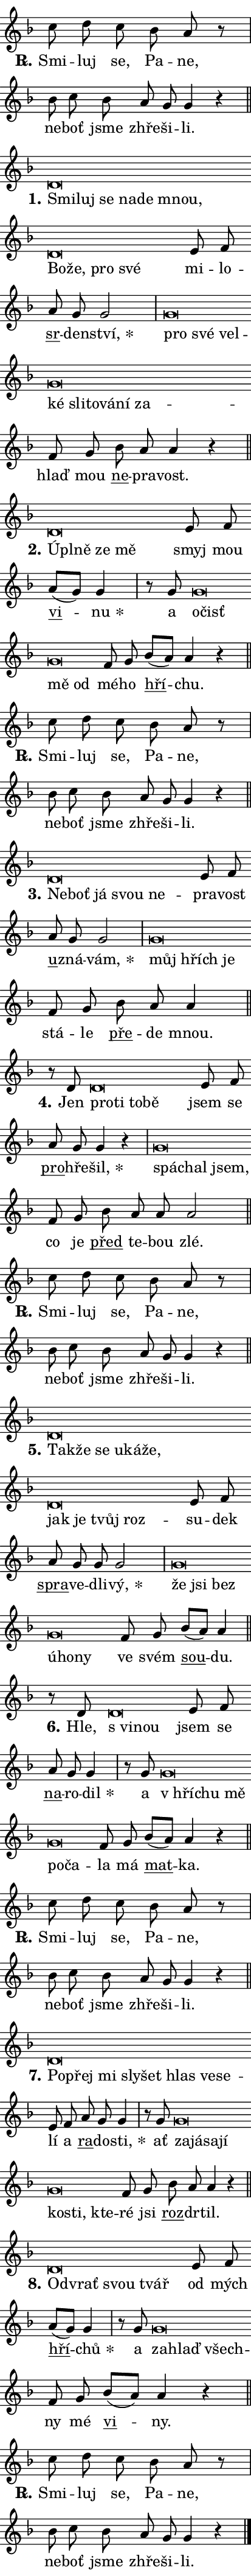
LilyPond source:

\version "2.24.0"
\header { tagline = "" }
\paper {
  indent = 0\cm
  top-margin = 0\cm
  right-margin = 0\cm
  bottom-margin = 0\cm
  left-margin = 0\cm
  paper-width = 7\cm
  page-breaking = #ly:one-page-breaking
  system-system-spacing.basic-distance = #11
  score-system-spacing.basic-distance = #11
  ragged-last = ##f
}


%% Author: Thomas Morley
%% https://lists.gnu.org/archive/html/lilypond-user/2020-05/msg00002.html
#(define (line-position grob)
"Returns position of @var[grob} in current system:
   @code{'start}, if at first time-step
   @code{'end}, if at last time-step
   @code{'middle} otherwise
"
  (let* ((col (ly:item-get-column grob))
         (ln (ly:grob-object col 'left-neighbor))
         (rn (ly:grob-object col 'right-neighbor))
         (col-to-check-left (if (ly:grob? ln) ln col))
         (col-to-check-right (if (ly:grob? rn) rn col))
         (break-dir-left
           (and
             (ly:grob-property col-to-check-left 'non-musical #f)
             (ly:item-break-dir col-to-check-left)))
         (break-dir-right
           (and
             (ly:grob-property col-to-check-right 'non-musical #f)
             (ly:item-break-dir col-to-check-right))))
        (cond ((eqv? 1 break-dir-left) 'start)
              ((eqv? -1 break-dir-right) 'end)
              (else 'middle))))

#(define (tranparent-at-line-position vctor)
  (lambda (grob)
  "Relying on @code{line-position} select the relevant enry from @var{vctor}.
Used to determine transparency,"
    (case (line-position grob)
      ((end) (not (vector-ref vctor 0)))
      ((middle) (not (vector-ref vctor 1)))
      ((start) (not (vector-ref vctor 2))))))

noteHeadBreakVisibility =
#(define-music-function (break-visibility)(vector?)
"Makes @code{NoteHead}s transparent relying on @var{break-visibility}"
#{
  \override NoteHead.transparent =
    #(tranparent-at-line-position break-visibility)
#})

#(define delete-ledgers-for-transparent-note-heads
  (lambda (grob)
    "Reads whether a @code{NoteHead} is transparent.
If so this @code{NoteHead} is removed from @code{'note-heads} from
@var{grob}, which is supposed to be @code{LedgerLineSpanner}.
As a result ledgers are not printed for this @code{NoteHead}"
    (let* ((nhds-array (ly:grob-object grob 'note-heads))
           (nhds-list
             (if (ly:grob-array? nhds-array)
                 (ly:grob-array->list nhds-array)
                 '()))
           ;; Relies on the transparent-property being done before
           ;; Staff.LedgerLineSpanner.after-line-breaking is executed.
           ;; This is fragile ...
           (to-keep
             (remove
               (lambda (nhd)
                 (ly:grob-property nhd 'transparent #f))
               nhds-list)))
      ;; TODO find a better method to iterate over grob-arrays, similiar
      ;; to filter/remove etc for lists
      ;; For now rebuilt from scratch
      (set! (ly:grob-object grob 'note-heads)  '())
      (for-each
        (lambda (nhd)
          (ly:pointer-group-interface::add-grob grob 'note-heads nhd))
        to-keep))))

hideNotes = {
  \noteHeadBreakVisibility #begin-of-line-visible
}
unHideNotes = {
  \noteHeadBreakVisibility #all-visible
}

% work-around for resetting accidentals
% https://lilypond.org/doc/v2.23/Documentation/notation/displaying-rhythms#unmetered-music
cadenzaMeasure = {
  \cadenzaOff
  \partial 1024 s1024
  \cadenzaOn
}

#(define-markup-command (accent layout props text) (markup?)
  "Underline accented syllable"
  (interpret-markup layout props
    #{\markup \override #'(offset . 4.3) \underline { #text }#}))

responsum = \markup \concat {
  "R" \hspace #-1.05 \path #0.1 #'((moveto 0 0.07) (lineto 0.9 0.8)) \hspace #0.05 "."
}

\layout {
    \context {
        \Staff
        \remove "Time_signature_engraver"
        \override LedgerLineSpanner.after-line-breaking = #delete-ledgers-for-transparent-note-heads
    }
    \context {
        \Voice {
            \override NoteHead.output-attributes = #'((class . "notehead"))
            \override Hairpin.height = #0.55
        }
    }
    \context {
        \Lyrics {
            \override StanzaNumber.output-attributes = #'((class . "stanzanumber"))
            \override LyricSpace.minimum-distance = #0.9
            \override LyricText.font-name = #"TeX Gyre Schola"
            \override LyricText.font-size = 1
            \override StanzaNumber.font-name = #"TeX Gyre Schola Bold"
            \override StanzaNumber.font-size = 1
        }
    }
}

% magnetic-lyrics.ily
%
%   written by
%     Jean Abou Samra <jean@abou-samra.fr>
%     Werner Lemberg <wl@gnu.org>
%
%   adapted by
%     Jiri Hon <jiri.hon@gmail.com>
%
% Version 2022-Apr-15

% https://www.mail-archive.com/lilypond-user@gnu.org/msg149350.html

#(define (Left_hyphen_pointer_engraver context)
   "Collect syllable-hyphen-syllable occurrences in lyrics and store
them in properties.  This engraver only looks to the left.  For
example, if the lyrics input is @code{foo -- bar}, it does the
following.

@itemize @bullet
@item
Set the @code{text} property of the @code{LyricHyphen} grob between
@q{foo} and @q{bar} to @code{foo}.

@item
Set the @code{left-hyphen} property of the @code{LyricText} grob with
text @q{foo} to the @code{LyricHyphen} grob between @q{foo} and
@q{bar}.
@end itemize

Use this auxiliary engraver in combination with the
@code{lyric-@/text::@/apply-@/magnetic-@/offset!} hook."
   (let ((hyphen #f)
         (text #f))
     (make-engraver
      (acknowledgers
       ((lyric-syllable-interface engraver grob source-engraver)
        (set! text grob)))
      (end-acknowledgers
       ((lyric-hyphen-interface engraver grob source-engraver)
        ;(when (not (grob::has-interface grob 'lyric-space-interface))
          (set! hyphen grob)));)
      ((stop-translation-timestep engraver)
       (when (and text hyphen)
         (ly:grob-set-object! text 'left-hyphen hyphen))
       (set! text #f)
       (set! hyphen #f)))))

#(define (lyric-text::apply-magnetic-offset! grob)
   "If the space between two syllables is less than the value in
property @code{LyricText@/.details@/.squash-threshold}, move the right
syllable to the left so that it gets concatenated with the left
syllable.

Use this function as a hook for
@code{LyricText@/.after-@/line-@/breaking} if the
@code{Left_@/hyphen_@/pointer_@/engraver} is active."
   (let ((hyphen (ly:grob-object grob 'left-hyphen #f)))
     (when hyphen
       (let ((left-text (ly:spanner-bound hyphen LEFT)))
         (when (grob::has-interface left-text 'lyric-syllable-interface)
           (let* ((common (ly:grob-common-refpoint grob left-text X))
                  (this-x-ext (ly:grob-extent grob common X))
                  (left-x-ext
                   (begin
                     ;; Trigger magnetism for left-text.
                     (ly:grob-property left-text 'after-line-breaking)
                     (ly:grob-extent left-text common X)))
                  ;; `delta` is the gap width between two syllables.
                  (delta (- (interval-start this-x-ext)
                            (interval-end left-x-ext)))
                  (details (ly:grob-property grob 'details))
                  (threshold (assoc-get 'squash-threshold details 0.2)))
             (when (< delta threshold)
               (let* (;; We have to manipulate the input text so that
                      ;; ligatures crossing syllable boundaries are not
                      ;; disabled.  For languages based on the Latin
                      ;; script this is essentially a beautification.
                      ;; However, for non-Western scripts it can be a
                      ;; necessity.
                      (lt (ly:grob-property left-text 'text))
                      (rt (ly:grob-property grob 'text))
                      (is-space (grob::has-interface hyphen 'lyric-space-interface))
                      (space (if is-space " " ""))
                      (space-markup (grob-interpret-markup grob " "))
                      (space-size (interval-length (ly:stencil-extent space-markup X)))
                      (extra-delta (if is-space space-size 0))
                      ;; Append new syllable.
                      (ltrt-space (if (and (string? lt) (string? rt))
                                (string-append lt space rt)
                                (make-concat-markup (list lt space rt))))
                      ;; Right-align `ltrt` to the right side.
                      (ltrt-space-markup (grob-interpret-markup
                               grob
                               (make-translate-markup
                                (cons (interval-length this-x-ext) 0)
                                (make-right-align-markup ltrt-space)))))
                 (begin
                   ;; Don't print `left-text`.
                   (ly:grob-set-property! left-text 'stencil #f)
                   ;; Set text and stencil (which holds all collected
                   ;; syllables so far) and shift it to the left.
                   (ly:grob-set-property! grob 'text ltrt-space)
                   (ly:grob-set-property! grob 'stencil ltrt-space-markup)
                   (ly:grob-translate-axis! grob (- (- delta extra-delta)) X))))))))))


#(define (lyric-hyphen::displace-bounds-first grob)
   ;; Make very sure this callback isn't triggered too early.
   (let ((left (ly:spanner-bound grob LEFT))
         (right (ly:spanner-bound grob RIGHT)))
     (ly:grob-property left 'after-line-breaking)
     (ly:grob-property right 'after-line-breaking)
     (ly:lyric-hyphen::print grob)))

squashThreshold = #0.4

\layout {
  \context {
    \Lyrics
    \consists #Left_hyphen_pointer_engraver
    \override LyricText.after-line-breaking =
      #lyric-text::apply-magnetic-offset!
    \override LyricHyphen.stencil = #lyric-hyphen::displace-bounds-first
    \override LyricText.details.squash-threshold = \squashThreshold
    \override LyricHyphen.minimum-distance = 0
    \override LyricHyphen.minimum-length = \squashThreshold
  }
}

squash = \override LyricText.details.squash-threshold = 9999
unSquash = \override LyricText.details.squash-threshold = \squashThreshold

left = \override LyricText.self-alignment-X = #LEFT
unLeft = \revert LyricText.self-alignment-X

starOffset = #(lambda (grob) 
                (let ((x_offset (ly:self-alignment-interface::aligned-on-x-parent grob)))
                  (if (= x_offset 0) 0 (+ x_offset 1.2))))

star = #(define-music-function (syllable)(string?)
"Append star separator at the end of a syllable"
#{
  \once \override LyricText.X-offset = #starOffset
  \lyricmode { \markup {
    #syllable
    \override #'((font-name . "TeX Gyre Schola Bold")) \hspace #0.2 \lower #0.65 \larger "*"
  } }
#})

starAccent = #(define-music-function (syllable)(string?)
"Append star separator at the end of a syllable and make accent"
#{
  \once \override LyricText.X-offset = #starOffset
  \lyricmode { \markup {
    \accent #syllable
    \override #'((font-name . "TeX Gyre Schola Bold")) \hspace #0.2 \lower #0.65 \larger "*"
  } }
#})

breath = #(define-music-function (syllable)(string?)
"Append breathing indicator at the end of a syllable"
#{
  \lyricmode { \markup { #syllable "+" } }
#})

optionalBreath = #(define-music-function (syllable)(string?)
"Append optional breathing indicator at the end of a syllable"
#{
  \lyricmode { \markup { #syllable "(+)" } }
#})


\score {
    <<
        \new Voice = "melody" { \cadenzaOn \key f \major \relative { c''8 d c bes a r \cadenzaMeasure \bar "|" bes c bes \bar "" a g g4 r \cadenzaMeasure \bar "||" \break } }
        \new Lyrics \lyricsto "melody" { \lyricmode { \set stanza = \responsum
Smi -- luj se, Pa -- ne, ne -- boť jsme zhře -- ši -- li. } }
    >>
    \layout {}
}

\score {
    <<
        \new Voice = "melody" { \cadenzaOn \key f \major \relative { d'\breve*1/16 \hideNotes \breve*1/16 \bar "" \breve*1/16 \bar "" \breve*1/16 \bar "" \breve*1/16 \bar "" \breve*1/16 \bar "" \breve*1/16 \bar "" \breve*1/16 \bar "" \breve*1/16 \breve*1/16 \bar "" \unHideNotes e8 f \bar "" a g g2 \cadenzaMeasure \bar "|" g\breve*1/16 \hideNotes \breve*1/16 \bar "" \breve*1/16 \bar "" \breve*1/16 \bar "" \breve*1/16 \bar "" \breve*1/16 \bar "" \breve*1/16 \bar "" \breve*1/16 \breve*1/16 \bar "" \unHideNotes f8 g \bar "" bes a a4 r \cadenzaMeasure \bar "||" \break } }
        \new Lyrics \lyricsto "melody" { \lyricmode { \set stanza = "1."
\left Smi -- \squash luj se na -- de mnou, Bo -- že, pro své \unLeft \unSquash mi -- lo -- \markup \accent sr -- den -- \star ství, \left pro \squash své vel -- ké sli -- to -- vá -- ní za -- \unLeft \unSquash hlaď mou \markup \accent ne -- pra -- vost. } }
    >>
    \layout {}
}

\score {
    <<
        \new Voice = "melody" { \cadenzaOn \key f \major \relative { d'\breve*1/16 \hideNotes \breve*1/16 \bar "" \breve*1/16 \breve*1/16 \bar "" \unHideNotes e8 f \bar "" a[( g)] g4 \cadenzaMeasure \bar "|" r8 g8 g\breve*1/16 \hideNotes \breve*1/16 \bar "" \breve*1/16 \breve*1/16 \bar "" \unHideNotes f8 g \bar "" bes[( a)] a4 r \cadenzaMeasure \bar "||" \break } }
        \new Lyrics \lyricsto "melody" { \lyricmode { \set stanza = "2."
\left Úpl -- \squash ně ze mě \unLeft \unSquash smyj mou \markup \accent vi -- \star nu a \left o -- \squash čisť mě od \unLeft \unSquash mé -- ho \markup \accent hří -- chu. } }
    >>
    \layout {}
}

\score {
    <<
        \new Voice = "melody" { \cadenzaOn \key f \major \relative { c''8 d c bes a r \cadenzaMeasure \bar "|" bes c bes \bar "" a g g4 r \cadenzaMeasure \bar "||" \break } }
        \new Lyrics \lyricsto "melody" { \lyricmode { \set stanza = \responsum
Smi -- luj se, Pa -- ne, ne -- boť jsme zhře -- ši -- li. } }
    >>
    \layout {}
}

\score {
    <<
        \new Voice = "melody" { \cadenzaOn \key f \major \relative { d'\breve*1/16 \hideNotes \breve*1/16 \bar "" \breve*1/16 \bar "" \breve*1/16 \breve*1/16 \bar "" \unHideNotes e8 f \bar "" a g g2 \cadenzaMeasure \bar "|" g\breve*1/16 \hideNotes \breve*1/16 \breve*1/16 \bar "" \unHideNotes f8 g \bar "" bes a a4 \cadenzaMeasure \bar "||" \break } }
        \new Lyrics \lyricsto "melody" { \lyricmode { \set stanza = "3."
\left Ne -- \squash boť já svou ne -- \unLeft \unSquash pra -- vost \markup \accent u -- zná -- \star vám, \left můj \squash hřích je \unLeft \unSquash stá -- le \markup \accent pře -- de mnou. } }
    >>
    \layout {}
}

\score {
    <<
        \new Voice = "melody" { \cadenzaOn \key f \major \relative { r8 d'8 d\breve*1/16 \hideNotes \breve*1/16 \bar "" \breve*1/16 \breve*1/16 \bar "" \unHideNotes e8 f \bar "" a g g4 r \cadenzaMeasure \bar "|" g\breve*1/16 \hideNotes \breve*1/16 \breve*1/16 \bar "" \unHideNotes f8 g \bar "" bes a a a2 \cadenzaMeasure \bar "||" \break } }
        \new Lyrics \lyricsto "melody" { \lyricmode { \set stanza = "4."
Jen \left pro -- \squash ti to -- bě \unLeft \unSquash jsem se \markup \accent pro -- hře -- \star šil, \left spá -- \squash chal jsem, \unLeft \unSquash co je \markup \accent před te -- bou zlé. } }
    >>
    \layout {}
}

\score {
    <<
        \new Voice = "melody" { \cadenzaOn \key f \major \relative { c''8 d c bes a r \cadenzaMeasure \bar "|" bes c bes \bar "" a g g4 r \cadenzaMeasure \bar "||" \break } }
        \new Lyrics \lyricsto "melody" { \lyricmode { \set stanza = \responsum
Smi -- luj se, Pa -- ne, ne -- boť jsme zhře -- ši -- li. } }
    >>
    \layout {}
}

\score {
    <<
        \new Voice = "melody" { \cadenzaOn \key f \major \relative { d'\breve*1/16 \hideNotes \breve*1/16 \bar "" \breve*1/16 \bar "" \breve*1/16 \bar "" \breve*1/16 \bar "" \breve*1/16 \bar "" \breve*1/16 \bar "" \breve*1/16 \bar "" \breve*1/16 \breve*1/16 \bar "" \unHideNotes e8 f \bar "" a g g g2 \cadenzaMeasure \bar "|" g\breve*1/16 \hideNotes \breve*1/16 \bar "" \breve*1/16 \bar "" \breve*1/16 \bar "" \breve*1/16 \breve*1/16 \bar "" \unHideNotes f8 g \bar "" bes[( a)] a4 \cadenzaMeasure \bar "||" \break } }
        \new Lyrics \lyricsto "melody" { \lyricmode { \set stanza = "5."
\left Tak -- \squash že se u -- ká -- že, jak je tvůj roz -- \unLeft \unSquash su -- dek \markup \accent spra -- ve -- dli -- \star vý, \left že \squash jsi bez ú -- ho -- ny \unLeft \unSquash ve svém \markup \accent sou -- du. } }
    >>
    \layout {}
}

\score {
    <<
        \new Voice = "melody" { \cadenzaOn \key f \major \relative { r8 d'8 d\breve*1/16 \hideNotes \breve*1/16 \bar "" \unHideNotes e8 f \bar "" a g g4 \cadenzaMeasure \bar "|" r8 g8 g\breve*1/16 \hideNotes \breve*1/16 \bar "" \breve*1/16 \bar "" \breve*1/16 \breve*1/16 \bar "" \unHideNotes f8 g \bar "" bes[( a)] a4 r \cadenzaMeasure \bar "||" \break } }
        \new Lyrics \lyricsto "melody" { \lyricmode { \set stanza = "6."
Hle, \left "s vi" -- \squash nou \unLeft \unSquash jsem se \markup \accent na -- ro -- \star dil a \left "v hří" -- \squash chu mě po -- ča -- \unLeft \unSquash la má \markup \accent mat -- ka. } }
    >>
    \layout {}
}

\score {
    <<
        \new Voice = "melody" { \cadenzaOn \key f \major \relative { c''8 d c bes a r \cadenzaMeasure \bar "|" bes c bes \bar "" a g g4 r \cadenzaMeasure \bar "||" \break } }
        \new Lyrics \lyricsto "melody" { \lyricmode { \set stanza = \responsum
Smi -- luj se, Pa -- ne, ne -- boť jsme zhře -- ši -- li. } }
    >>
    \layout {}
}

\score {
    <<
        \new Voice = "melody" { \cadenzaOn \key f \major \relative { d'\breve*1/16 \hideNotes \breve*1/16 \bar "" \breve*1/16 \bar "" \breve*1/16 \bar "" \breve*1/16 \bar "" \breve*1/16 \bar "" \breve*1/16 \breve*1/16 \bar "" \unHideNotes e8 f \bar "" a g g4 \cadenzaMeasure \bar "|" r8 g8 g\breve*1/16 \hideNotes \breve*1/16 \bar "" \breve*1/16 \bar "" \breve*1/16 \bar "" \breve*1/16 \bar "" \breve*1/16 \breve*1/16 \bar "" \unHideNotes f8 g \bar "" bes a a4 r \cadenzaMeasure \bar "||" \break } }
        \new Lyrics \lyricsto "melody" { \lyricmode { \set stanza = "7."
\left Po -- \squash přej mi sly -- šet hlas ve -- se -- \unLeft \unSquash lí a \markup \accent ra -- do -- \star sti, ať \left za -- \squash já -- sa -- jí ko -- sti, kte -- \unLeft \unSquash ré jsi \markup \accent roz -- dr -- til. } }
    >>
    \layout {}
}

\score {
    <<
        \new Voice = "melody" { \cadenzaOn \key f \major \relative { d'\breve*1/16 \hideNotes \breve*1/16 \bar "" \breve*1/16 \breve*1/16 \bar "" \unHideNotes e8 f \bar "" a[( g)] g4 \cadenzaMeasure \bar "|" r8 g8 g\breve*1/16 \hideNotes \breve*1/16 \breve*1/16 \bar "" \unHideNotes f8 g \bar "" bes[( a)] a4 r \cadenzaMeasure \bar "||" \break } }
        \new Lyrics \lyricsto "melody" { \lyricmode { \set stanza = "8."
\left Od -- \squash vrať svou tvář \unLeft \unSquash od mých \markup \accent hří -- \star chů a \left za -- \squash hlaď všech -- \unLeft \unSquash ny mé \markup \accent vi -- ny. } }
    >>
    \layout {}
}

\score {
    <<
        \new Voice = "melody" { \cadenzaOn \key f \major \relative { c''8 d c bes a r \cadenzaMeasure \bar "|" bes c bes \bar "" a g g4 r \cadenzaMeasure \bar "||" \break } \bar "|." }
        \new Lyrics \lyricsto "melody" { \lyricmode { \set stanza = \responsum
Smi -- luj se, Pa -- ne, ne -- boť jsme zhře -- ši -- li. } }
    >>
    \layout {}
}
